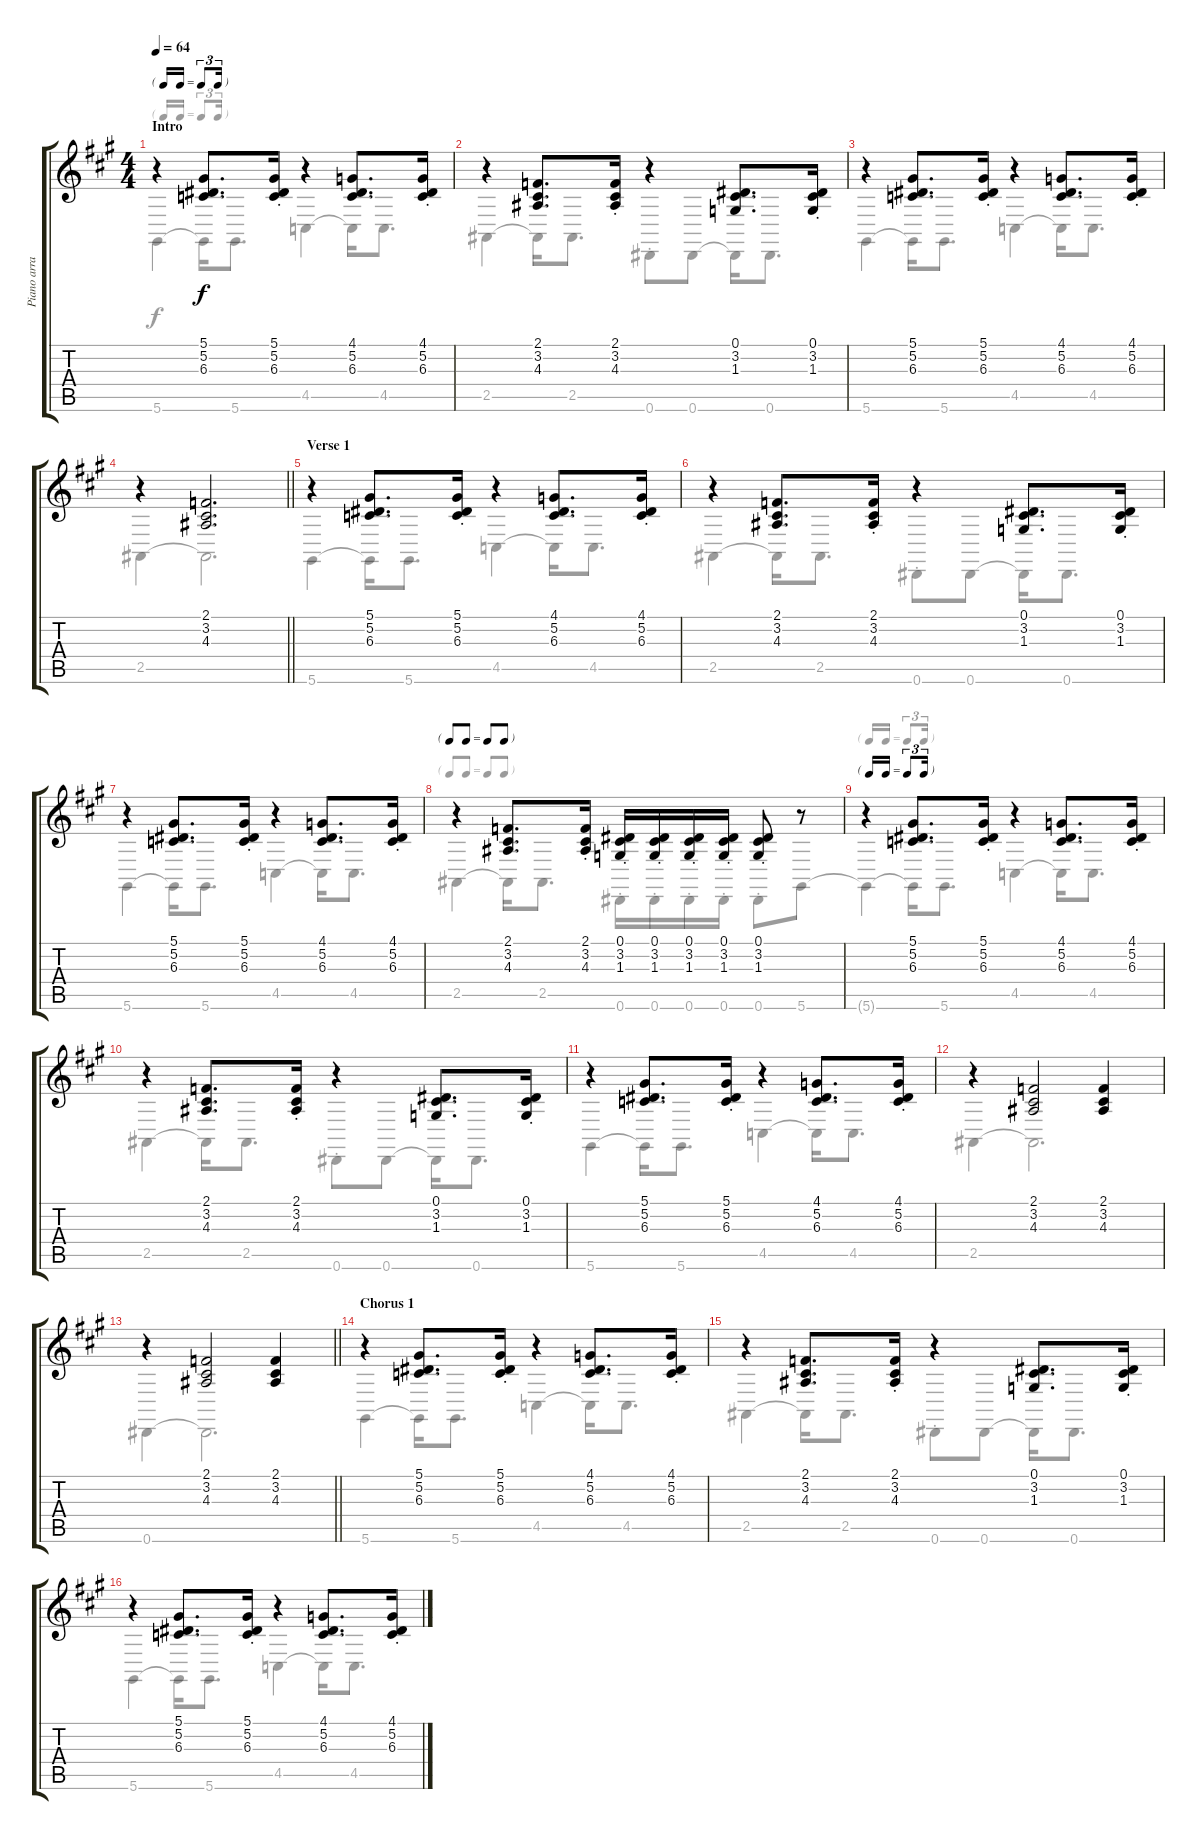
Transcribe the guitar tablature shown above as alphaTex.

\track ("Piano arranged for Guitar" "Piano arra") {instrument acousticgrandpiano}
\staff {score tabs}
\tuning (Eb4 Bb3 Gb3 Db3 Ab2 Eb2) {hide}
\voice
\ts (4 4)
\tf triplet16th
\section ("" "Intro")
\tempo 64
\clef g2
\ks a
r.4{dy f instrument acousticgrandpiano} (5.1 5.2 6.3).8{d} (5.1{st} 5.2{st} 6.3{st}).16 r.4 (4.1 5.2 6.3).8{d} (4.1{st} 5.2{st} 6.3{st}).16 |
r.4 (2.1 3.2 4.3).8{d} (2.1{st} 3.2{st} 4.3{st}).16 r.4 (0.1 3.2 1.3).8{d} (0.1{st} 3.2{st} 1.3{st}).16 |
r.4 (5.1 5.2 6.3).8{d} (5.1{st} 5.2{st} 6.3{st}).16 r.4 (4.1 5.2 6.3).8{d} (4.1{st} 5.2{st} 6.3{st}).16 |
\barLineRight lightlight
r.4 (2.1 3.2 4.3).2{d} |
\section ("" "Verse 1")
r.4 (5.1 5.2 6.3).8{d} (5.1{st} 5.2{st} 6.3{st}).16 r.4 (4.1 5.2 6.3).8{d} (4.1{st} 5.2{st} 6.3{st}).16 |
r.4 (2.1 3.2 4.3).8{d} (2.1{st} 3.2{st} 4.3{st}).16 r.4 (0.1 3.2 1.3).8{d} (0.1{st} 3.2{st} 1.3{st}).16 |
r.4 (5.1 5.2 6.3).8{d} (5.1{st} 5.2{st} 6.3{st}).16 r.4 (4.1 5.2 6.3).8{d} (4.1{st} 5.2{st} 6.3{st}).16 |
\tf none
r.4 (2.1 3.2 4.3).8{d} (2.1{st} 3.2{st} 4.3{st}).16 (0.1{st} 3.2{st} 1.3{st}).16 (0.1{st} 3.2{st} 1.3{st}).16 (0.1{st} 3.2{st} 1.3{st}).16 (0.1{st} 3.2{st} 1.3{st}).16 (0.1{st} 3.2{st} 1.3{st}).8 r.8 |
\tf triplet16th
r.4 (5.1 5.2 6.3).8{d} (5.1{st} 5.2{st} 6.3{st}).16 r.4 (4.1 5.2 6.3).8{d} (4.1{st} 5.2{st} 6.3{st}).16 |
r.4 (2.1 3.2 4.3).8{d} (2.1{st} 3.2{st} 4.3{st}).16 r.4 (0.1 3.2 1.3).8{d} (0.1{st} 3.2{st} 1.3{st}).16 |
r.4 (5.1 5.2 6.3).8{d} (5.1{st} 5.2{st} 6.3{st}).16 r.4 (4.1 5.2 6.3).8{d} (4.1{st} 5.2{st} 6.3{st}).16 |
r.4 (2.1 3.2 4.3).2 (2.1 3.2 4.3).4 |
\barLineRight lightlight
r.4 (2.1 3.2 4.3).2 (2.1 3.2 4.3).4 |
\section ("" "Chorus 1")
r.4 (5.1 5.2 6.3).8{d} (5.1{st} 5.2{st} 6.3{st}).16 r.4 (4.1 5.2 6.3).8{d} (4.1{st} 5.2{st} 6.3{st}).16 |
r.4 (2.1 3.2 4.3).8{d} (2.1{st} 3.2{st} 4.3{st}).16 r.4 (0.1 3.2 1.3).8{d} (0.1{st} 3.2{st} 1.3{st}).16 |
r.4 (5.1 5.2 6.3).8{d} (5.1{st} 5.2{st} 6.3{st}).16 r.4 (4.1 5.2 6.3).8{d} (4.1{st} 5.2{st} 6.3{st}).16
\voice
\clef g2
\ottava regular
\simile none
\ks a
5.6.4{dy f} 5.6{t}.16 5.6.8{d} 4.5.4 4.5{t}.16 4.5.8{d} |
2.5.4 2.5{t}.16 2.5.8{d} 0.6{st}.8 0.6.8 0.6{t}.16 0.6.8{d} |
5.6.4 5.6{t}.16 5.6.8{d} 4.5.4 4.5{t}.16 4.5.8{d} |
\barLineRight lightlight
2.5.4 2.5{t}.2{d} |
5.6.4 5.6{t}.16 5.6.8{d} 4.5.4 4.5{t}.16 4.5.8{d} |
2.5.4 2.5{t}.16 2.5.8{d} 0.6{st}.8 0.6.8 0.6{t}.16 0.6.8{d} |
5.6.4 5.6{t}.16 5.6.8{d} 4.5.4 4.5{t}.16 4.5.8{d} |
2.5.4 2.5{t}.16 2.5.8{d} 0.6{st}.16 0.6{st}.16 0.6{st}.16 0.6{st}.16 0.6{st}.8 5.6.8 |
5.6{t}.4 5.6{t}.16 5.6.8{d} 4.5.4 4.5{t}.16 4.5.8{d} |
2.5.4 2.5{t}.16 2.5.8{d} 0.6{st}.8 0.6.8 0.6{t}.16 0.6.8{d} |
5.6.4 5.6{t}.16 5.6.8{d} 4.5.4 4.5{t}.16 4.5.8{d} |
2.5.4 2.5{t}.2{d} |
\barLineRight lightlight
0.6.4 0.6{t}.2{d} |
5.6.4 5.6{t}.16 5.6.8{d} 4.5.4 4.5{t}.16 4.5.8{d} |
2.5.4 2.5{t}.16 2.5.8{d} 0.6{st}.8 0.6.8 0.6{t}.16 0.6.8{d} |
5.6.4 5.6{t}.16 5.6.8{d} 4.5.4 4.5{t}.16 4.5.8{d}
